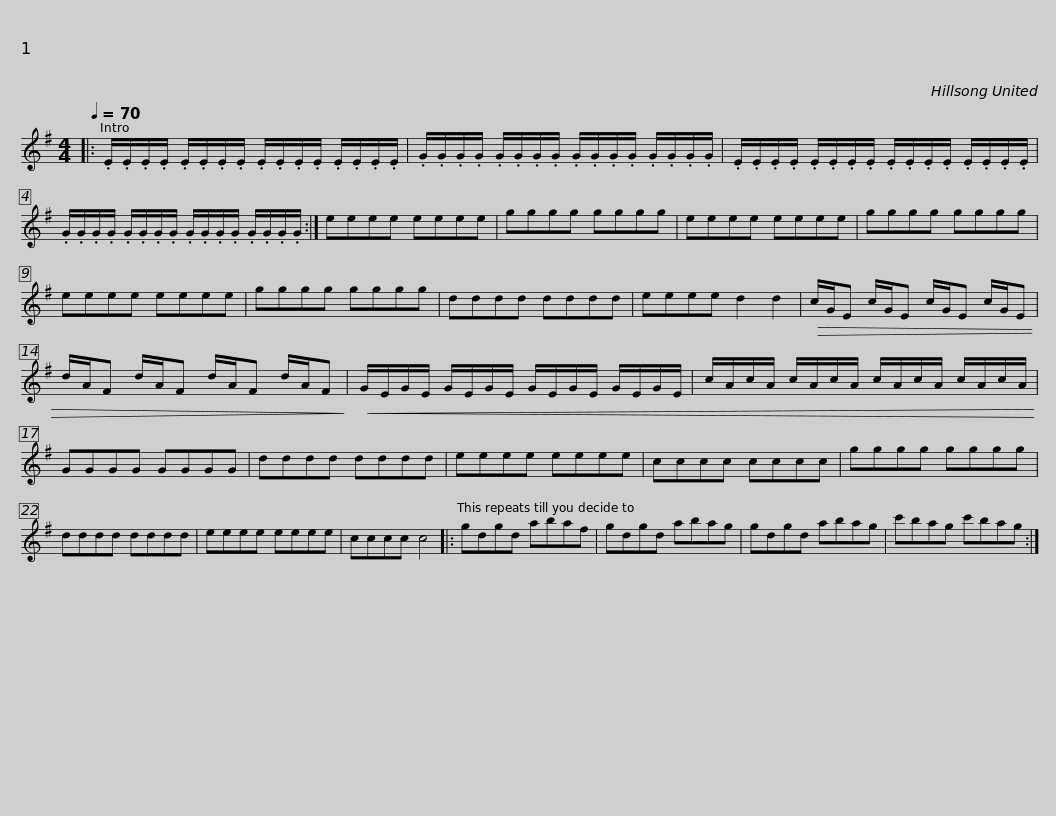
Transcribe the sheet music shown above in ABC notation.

X:1
L:1/8
Q:1/4=70
M:4/4
I:linebreak $
K:G
V:1 treble
V:1
|: .E/.E/.E/.E/ .E/.E/.E/.E/ .E/.E/.E/.E/ .E/.E/.E/.E/ | .G/.G/.G/.G/ .G/.G/.G/.G/ .G/.G/.G/.G/ .G/.G/.G/.G/ | .E/.E/.E/.E/ .E/.E/.E/.E/ .E/.E/.E/.E/ .E/.E/.E/.E/ |$ .G/.G/.G/.G/ .G/.G/.G/.G/ .G/.G/.G/.G/ .G/.G/.G/.G/ :|$ eeee eeee | %5
 gggg gggg | eeee eeee | gggg gggg |$ eeee eeee | gggg gggg | %10
 dddd dddd | eeee d2 d2 |$!>(! c/G/E c/G/E c/G/E c/G/E | d/A/F d/A/F d/A/F d/A/F!>)! |!<(! G/E/G/E/ G/E/G/E/ G/E/G/E/ G/E/G/E/ |$ %15
 c/A/c/A/ c/A/c/A/ c/A/c/A/ c/A/c/A/!<)! | GGGG GGGG | dddd dddd | eeee eeee | cccc cccc |$ %20
 gggg gggg | dddd dddd | eeee eeee | cccc c4 |:$ gdgd abaf | %25
 gdgd abag | gdgd abag | c'bag c'bag :| %28
